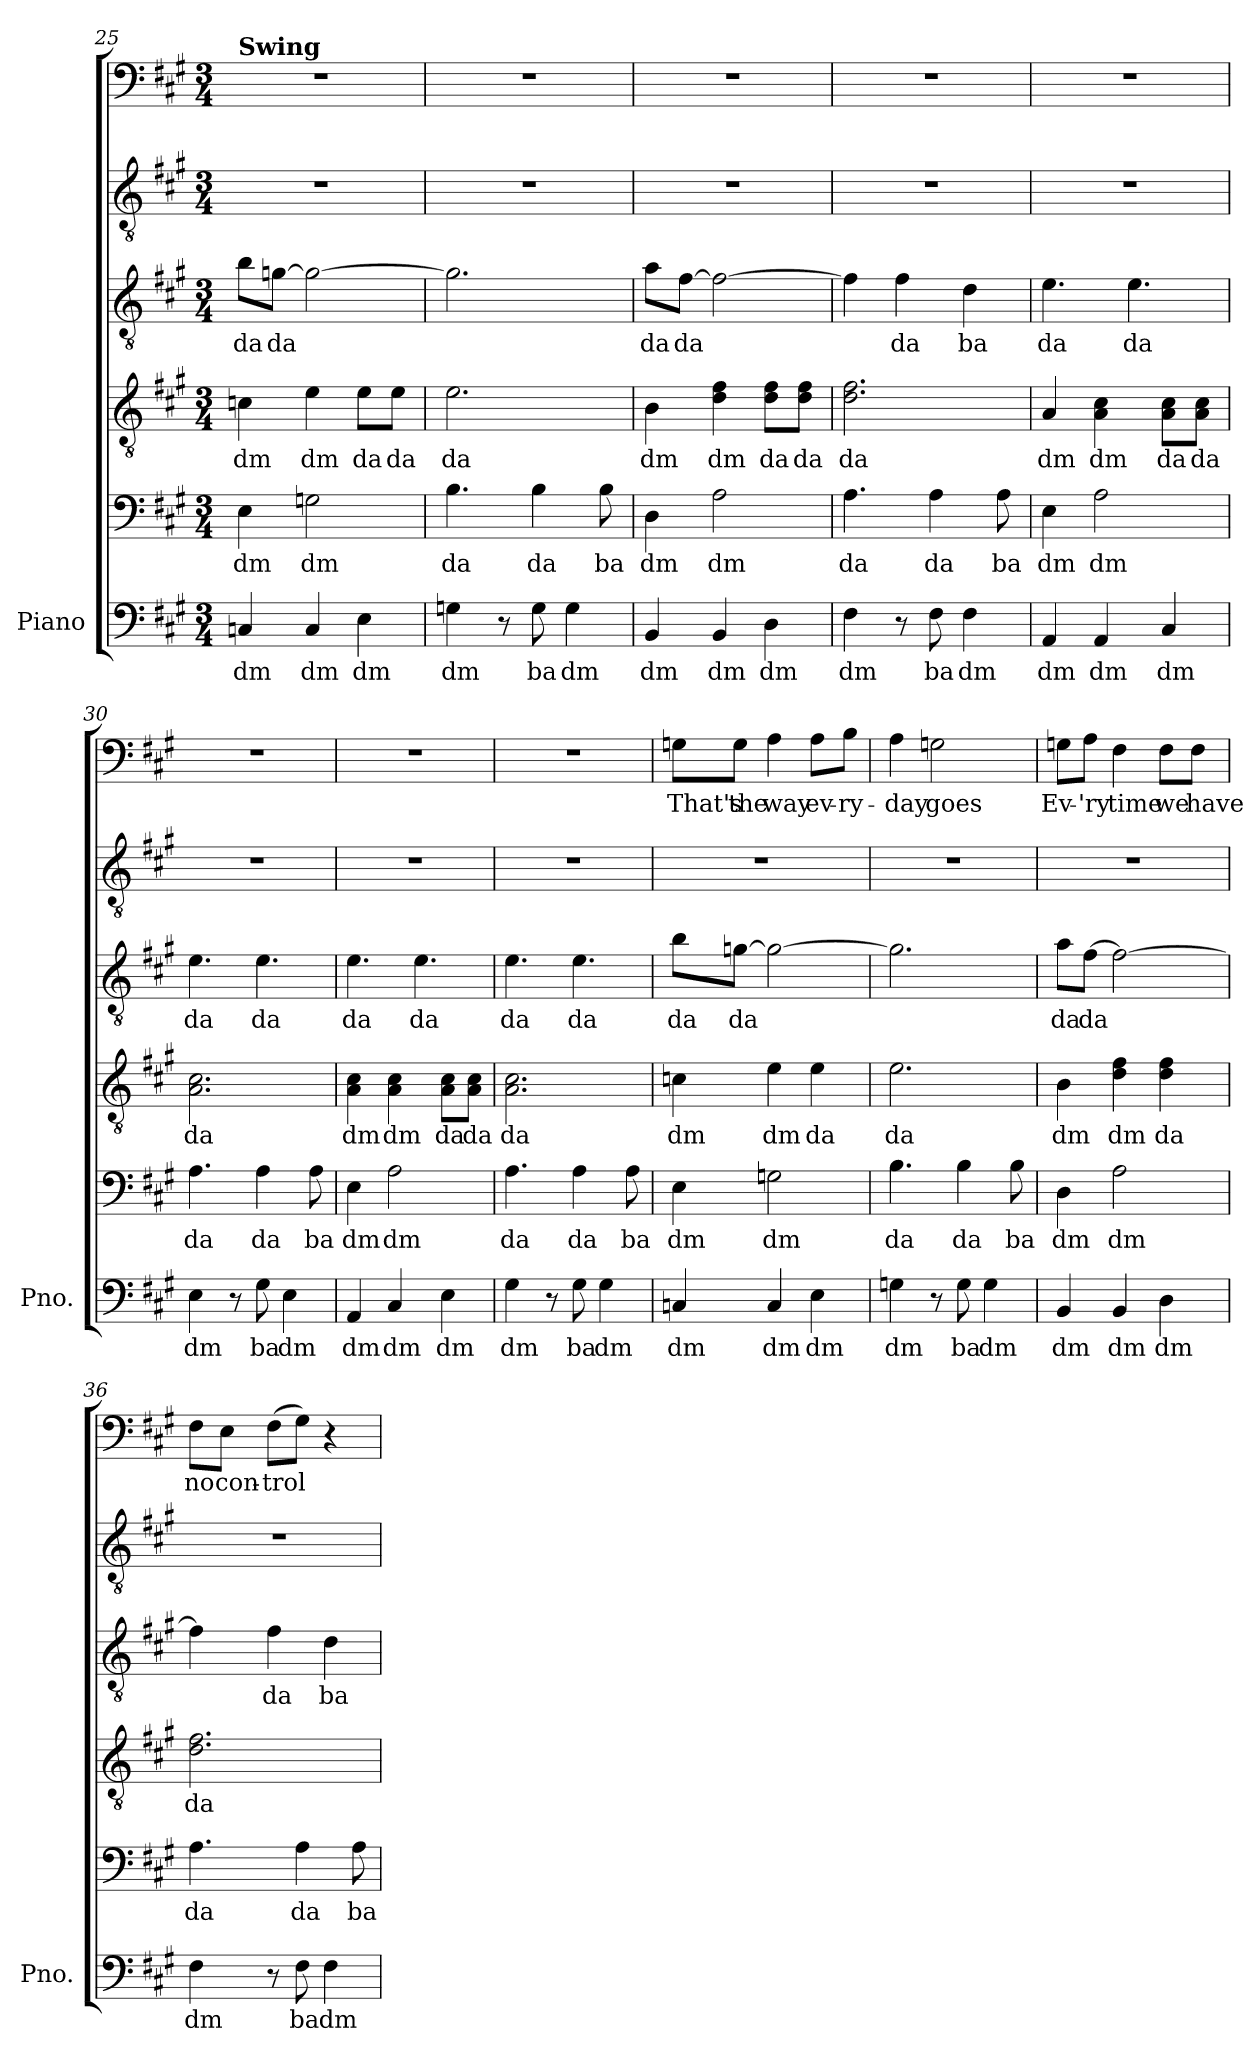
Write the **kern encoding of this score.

**kern	**text	**kern	**text	**kern	**text	**kern	**text	**kern	**kern	**text	**dynam
*part1	*part1	*part1	*part1	*part1	*part1	*part1	*part1	*part1	*part1	*part1	*part1
*staff6	*staff6	*staff5	*staff5	*staff4	*staff4	*staff3	*staff3	*staff2	*staff1	*staff1	*staff1/2/3/4/5/6
*I"Piano	*	*	*	*	*	*	*	*	*	*	*
*I'Pno.	*	*	*	*	*	*	*	*	*	*	*
!!LO:LB:g=z
*clefF4	*	*clefF4	*	*clefGv2	*	*clefGv2	*	*clefGv2	*clefF4	*	*
*k[f#c#g#]	*	*k[f#c#g#]	*	*k[f#c#g#]	*	*k[f#c#g#]	*	*k[f#c#g#]	*k[f#c#g#]	*	*
*M3/4	*	*M3/4	*	*M3/4	*	*M3/4	*	*M3/4	*M3/4	*	*
*MM155	*	*MM155	*	*MM155	*	*MM155	*	*MM155	*MM155	*	*
=25	=25	=25	=25	=25	=25	=25	=25	=25	=25	=25	=25
!	!	!	!	!	!	!	!	!	!LO:TX:B:t=Swing	!	!
!	!LO:LY:b	!	!LO:LY:b	!	!LO:LY:b	!	!LO:LY:b	!	!	!	!LO:DY:b=6
!	!	!	!	!	!	!	!	!	!	!	!LO:DY:n=1:b=5
!	!	!	!	!	!	!	!	!	!	!	!LO:DY:n=2:b=4
!	!	!	!	!	!	!	!	!	!	!	!LO:DY:n=3:b=3
4Cn/	dm	4E\	dm	4cn\	dm	8b\L	da	2.r	2.r	.	mp mp mp mp
!	!	!	!	!	!	!	!LO:LY:b	!	!	!	!
.	.	.	.	.	.	[8gn\J	da	.	.	.	.
!	!LO:LY:b	!	!LO:LY:b	!	!LO:LY:b	!	!	!	!	!	!
4C/	dm	2Gn\	dm	4e\	dm	2g\_	.	.	.	.	.
!	!LO:LY:b	!	!	!	!LO:LY:b	!	!	!	!	!	!
4E\	dm	.	.	8e\L	da	.	.	.	.	.	.
!	!	!	!	!	!LO:LY:b	!	!	!	!	!	!
.	.	.	.	8e\J	da	.	.	.	.	.	.
=26	=26	=26	=26	=26	=26	=26	=26	=26	=26	=26	=26
!	!LO:LY:b	!	!LO:LY:b	!	!LO:LY:b	!	!	!	!	!	!
4Gn\	dm	4.B\	da	2.e\	da	2.g\]	.	2.r	2.r	.	.
8r	.	.	.	.	.	.	.	.	.	.	.
!	!LO:LY:b	!	!LO:LY:b	!	!	!	!	!	!	!	!
8G\	ba	4B\	da	.	.	.	.	.	.	.	.
!	!LO:LY:b	!	!	!	!	!	!	!	!	!	!
4G\	dm	.	.	.	.	.	.	.	.	.	.
!	!	!	!LO:LY:b	!	!	!	!	!	!	!	!
.	.	8B\	ba	.	.	.	.	.	.	.	.
=27	=27	=27	=27	=27	=27	=27	=27	=27	=27	=27	=27
!	!LO:LY:b	!	!LO:LY:b	!	!LO:LY:b	!	!LO:LY:b	!	!	!	!
4BB/	dm	4D\	dm	4B\	dm	8a\L	da	2.r	2.r	.	.
!	!	!	!	!	!	!	!LO:LY:b	!	!	!	!
.	.	.	.	.	.	[8f#\J	da	.	.	.	.
!	!LO:LY:b	!	!LO:LY:b	!	!LO:LY:b	!	!	!	!	!	!
4BB/	dm	2A\	dm	4d\ 4f#\	dm	2f#\_	.	.	.	.	.
!	!LO:LY:b	!	!	!	!LO:LY:b	!	!	!	!	!	!
4D\	dm	.	.	8d\ 8f#\L	da	.	.	.	.	.	.
!	!	!	!	!	!LO:LY:b	!	!	!	!	!	!
.	.	.	.	8d\ 8f#\J	da	.	.	.	.	.	.
=28	=28	=28	=28	=28	=28	=28	=28	=28	=28	=28	=28
!	!LO:LY:b	!	!LO:LY:b	!	!LO:LY:b	!	!	!	!	!	!
4F#\	dm	4.A\	da	2.d\ 2.f#\	da	4f#\]	.	2.r	2.r	.	.
!	!	!	!	!	!	!	!LO:LY:b	!	!	!	!
8r	.	.	.	.	.	4f#\	da	.	.	.	.
!	!LO:LY:b	!	!LO:LY:b	!	!	!	!	!	!	!	!
8F#\	ba	4A\	da	.	.	.	.	.	.	.	.
!	!LO:LY:b	!	!	!	!	!	!LO:LY:b	!	!	!	!
4F#\	dm	.	.	.	.	4d\	ba	.	.	.	.
!	!	!	!LO:LY:b	!	!	!	!	!	!	!	!
.	.	8A\	ba	.	.	.	.	.	.	.	.
=29	=29	=29	=29	=29	=29	=29	=29	=29	=29	=29	=29
!	!LO:LY:b	!	!LO:LY:b	!	!LO:LY:b	!	!LO:LY:b	!	!	!	!
4AA/	dm	4E\	dm	4A/	dm	4.e\	da	2.r	2.r	.	.
!	!LO:LY:b	!	!LO:LY:b	!	!LO:LY:b	!	!	!	!	!	!
4AA/	dm	2A\	dm	4A\ 4c#\	dm	.	.	.	.	.	.
!	!	!	!	!	!	!	!LO:LY:b	!	!	!	!
.	.	.	.	.	.	4.e\	da	.	.	.	.
!	!LO:LY:b	!	!	!	!LO:LY:b	!	!	!	!	!	!
4C#/	dm	.	.	8A\ 8c#\L	da	.	.	.	.	.	.
!	!	!	!	!	!LO:LY:b	!	!	!	!	!	!
.	.	.	.	8A\ 8c#\J	da	.	.	.	.	.	.
=30	=30	=30	=30	=30	=30	=30	=30	=30	=30	=30	=30
!	!LO:LY:b	!	!LO:LY:b	!	!LO:LY:b	!	!LO:LY:b	!	!	!	!
4E\	dm	4.A\	da	2.A\ 2.c#\	da	4.e\	da	2.r	2.r	.	.
8r	.	.	.	.	.	.	.	.	.	.	.
!	!LO:LY:b	!	!LO:LY:b	!	!	!	!LO:LY:b	!	!	!	!
8G#\	ba	4A\	da	.	.	4.e\	da	.	.	.	.
!	!LO:LY:b	!	!	!	!	!	!	!	!	!	!
4E\	dm	.	.	.	.	.	.	.	.	.	.
!	!	!	!LO:LY:b	!	!	!	!	!	!	!	!
.	.	8A\	ba	.	.	.	.	.	.	.	.
!!LO:PB:g=z
=31	=31	=31	=31	=31	=31	=31	=31	=31	=31	=31	=31
!	!LO:LY:b	!	!LO:LY:b	!	!LO:LY:b	!	!LO:LY:b	!	!	!	!
4AA/	dm	4E\	dm	4A\ 4c#\	dm	4.e\	da	2.r	2.r	.	.
!	!LO:LY:b	!	!LO:LY:b	!	!LO:LY:b	!	!	!	!	!	!
4C#/	dm	2A\	dm	4A\ 4c#\	dm	.	.	.	.	.	.
!	!	!	!	!	!	!	!LO:LY:b	!	!	!	!
.	.	.	.	.	.	4.e\	da	.	.	.	.
!	!LO:LY:b	!	!	!	!LO:LY:b	!	!	!	!	!	!
4E\	dm	.	.	8A\ 8c#\L	da	.	.	.	.	.	.
!	!	!	!	!	!LO:LY:b	!	!	!	!	!	!
.	.	.	.	8A\ 8c#\J	da	.	.	.	.	.	.
=32	=32	=32	=32	=32	=32	=32	=32	=32	=32	=32	=32
!	!LO:LY:b	!	!LO:LY:b	!	!LO:LY:b	!	!LO:LY:b	!	!	!	!
4G#\	dm	4.A\	da	2.A\ 2.c#\	da	4.e\	da	2.r	2.r	.	.
8r	.	.	.	.	.	.	.	.	.	.	.
!	!LO:LY:b	!	!LO:LY:b	!	!	!	!LO:LY:b	!	!	!	!
8G#\	ba	4A\	da	.	.	4.e\	da	.	.	.	.
!	!LO:LY:b	!	!	!	!	!	!	!	!	!	!
4G#\	dm	.	.	.	.	.	.	.	.	.	.
!	!	!	!LO:LY:b	!	!	!	!	!	!	!	!
.	.	8A\	ba	.	.	.	.	.	.	.	.
=33	=33	=33	=33	=33	=33	=33	=33	=33	=33	=33	=33
!	!LO:LY:b	!	!LO:LY:b	!	!LO:LY:b	!	!LO:LY:b	!	!	!LO:LY:b	!
4Cn/	dm	4E\	dm	4cn\	dm	8b\L	da	2.r	8Gn\L	That's	.
!	!	!	!	!	!	!	!LO:LY:b	!	!	!LO:LY:b	!
.	.	.	.	.	.	[8gn\J	da	.	8G\J	the	.
!	!LO:LY:b	!	!LO:LY:b	!	!LO:LY:b	!	!	!	!	!LO:LY:b	!
4C/	dm	2Gn\	dm	4e\	dm	2g\_	.	.	4A\	way	.
!	!LO:LY:b	!	!	!	!LO:LY:b	!	!	!	!	!LO:LY:b	!
4E\	dm	.	.	4e\	da	.	.	.	8A\L	ev-	.
!	!	!	!	!	!	!	!	!	!	!LO:LY:b	!
.	.	.	.	.	.	.	.	.	8B\J	-ry-	.
=34	=34	=34	=34	=34	=34	=34	=34	=34	=34	=34	=34
!	!LO:LY:b	!	!LO:LY:b	!	!LO:LY:b	!	!	!	!	!LO:LY:b	!
4Gn\	dm	4.B\	da	2.e\	da	2.g\]	.	2.r	4A\	-day	.
!	!	!	!	!	!	!	!	!	!	!LO:LY:b	!
8r	.	.	.	.	.	.	.	.	2Gn\	goes	.
!	!LO:LY:b	!	!LO:LY:b	!	!	!	!	!	!	!	!
8G\	ba	4B\	da	.	.	.	.	.	.	.	.
!	!LO:LY:b	!	!	!	!	!	!	!	!	!	!
4G\	dm	.	.	.	.	.	.	.	.	.	.
!	!	!	!LO:LY:b	!	!	!	!	!	!	!	!
.	.	8B\	ba	.	.	.	.	.	.	.	.
=35	=35	=35	=35	=35	=35	=35	=35	=35	=35	=35	=35
!	!LO:LY:b	!	!LO:LY:b	!	!LO:LY:b	!	!LO:LY:b	!	!	!LO:LY:b	!
4BB/	dm	4D\	dm	4B\	dm	8a\L	da	2.r	8Gn\L	Ev-	.
!	!	!	!	!	!	!	!LO:LY:b	!	!	!LO:LY:b	!
.	.	.	.	.	.	[8f#\J	da	.	8A\J	-'ry	.
!	!LO:LY:b	!	!LO:LY:b	!	!LO:LY:b	!	!	!	!	!LO:LY:b	!
4BB/	dm	2A\	dm	4d\ 4f#\	dm	2f#\_	.	.	4F#\	time	.
!	!LO:LY:b	!	!	!	!LO:LY:b	!	!	!	!	!LO:LY:b	!
4D\	dm	.	.	4d\ 4f#\	da	.	.	.	8F#\L	we	.
!	!	!	!	!	!	!	!	!	!	!LO:LY:b	!
.	.	.	.	.	.	.	.	.	8F#\J	have	.
!!LO:LB:g=z
=36	=36	=36	=36	=36	=36	=36	=36	=36	=36	=36	=36
!	!LO:LY:b	!	!LO:LY:b	!	!LO:LY:b	!	!	!	!	!LO:LY:b	!
4F#\	dm	4.A\	da	2.d\ 2.f#\	da	4f#\]	.	2.r	8F#\L	no	.
!	!	!	!	!	!	!	!	!	!	!LO:LY:b	!
.	.	.	.	.	.	.	.	.	8E\J	con-	.
!	!	!	!	!	!	!	!LO:LY:b	!	!	!LO:LY:b	!
8r	.	.	.	.	.	4f#\	da	.	(>8F#\L	-trol	.
!	!LO:LY:b	!	!LO:LY:b	!	!	!	!	!	!	!	!
8F#\	ba	4A\	da	.	.	.	.	.	8G#\J)	.	.
!	!LO:LY:b	!	!	!	!	!	!LO:LY:b	!	!	!	!
4F#\	dm	.	.	.	.	4d\	ba	.	4r	.	.
!	!	!	!LO:LY:b	!	!	!	!	!	!	!	!
.	.	8A\	ba	.	.	.	.	.	.	.	.
=	=	=	=	=	=	=	=	=	=	=	=
*-	*-	*-	*-	*-	*-	*-	*-	*-	*-	*-	*-
